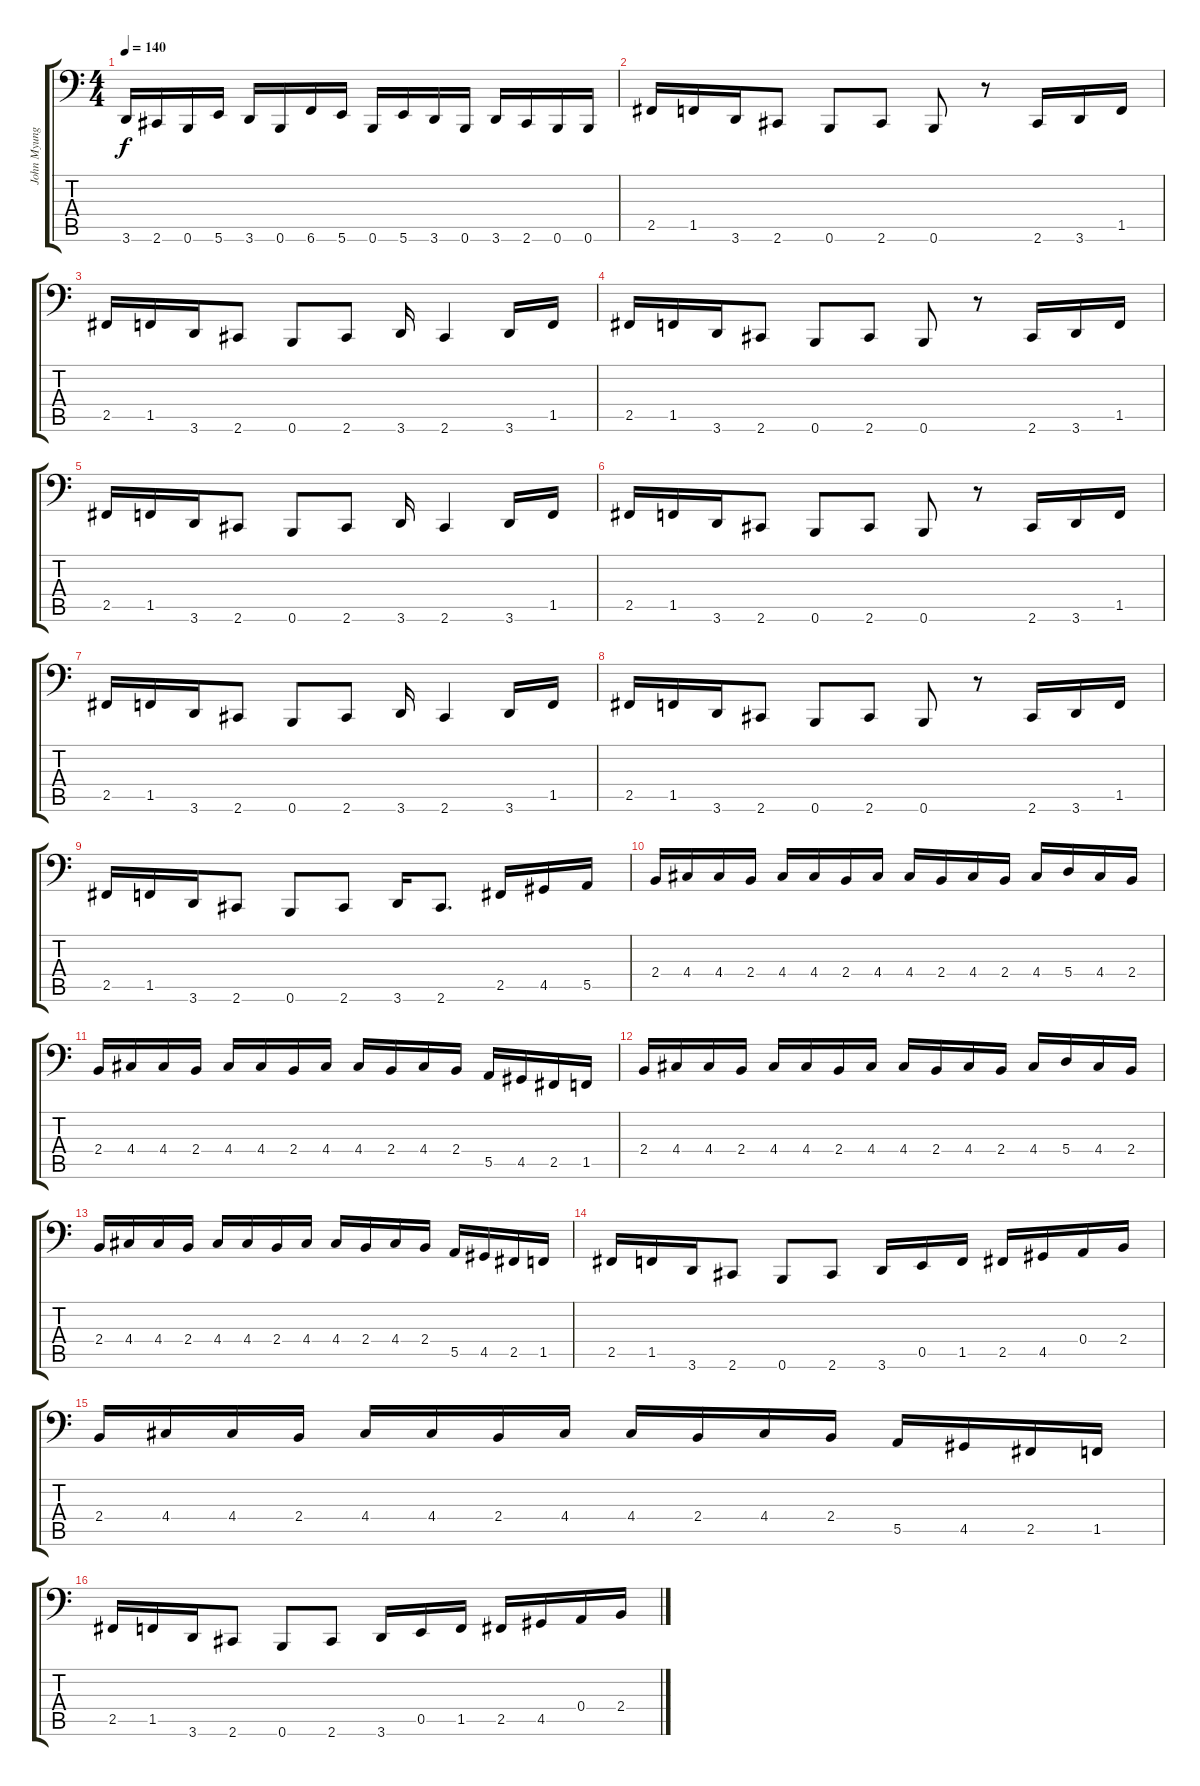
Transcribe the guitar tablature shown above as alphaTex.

\track ("John Myung" "John Myung") {instrument electricbassfinger}
\staff {score tabs}
\tuning (C3 G2 D2 A1 E1 B0) {hide}
\ts (4 4)
\tempo 140
\clef f4
\ks c
3.6.16{dy f} 2.6.16 0.6.16 5.6.16 3.6.16 0.6.16 6.6.16 5.6.16 0.6.16 5.6.16 3.6.16 0.6.16 3.6.16 2.6.16 0.6.16 0.6.16 |
2.5.16 1.5.16 3.6.16 2.6.8 0.6.8 2.6.8 0.6.8 r.8 2.6.16 3.6.16 1.5.16 |
2.5.16 1.5.16 3.6.16 2.6.8 0.6.8 2.6.8 3.6.16 2.6.4 3.6.16 1.5.16 |
2.5.16 1.5.16 3.6.16 2.6.8 0.6.8 2.6.8 0.6.8 r.8 2.6.16 3.6.16 1.5.16 |
2.5.16 1.5.16 3.6.16 2.6.8 0.6.8 2.6.8 3.6.16 2.6.4 3.6.16 1.5.16 |
2.5.16 1.5.16 3.6.16 2.6.8 0.6.8 2.6.8 0.6.8 r.8 2.6.16 3.6.16 1.5.16 |
2.5.16 1.5.16 3.6.16 2.6.8 0.6.8 2.6.8 3.6.16 2.6.4 3.6.16 1.5.16 |
2.5.16 1.5.16 3.6.16 2.6.8 0.6.8 2.6.8 0.6.8 r.8 2.6.16 3.6.16 1.5.16 |
2.5.16 1.5.16 3.6.16 2.6.8 0.6.8 2.6.8 3.6.16 2.6.8{d} 2.5.16 4.5.16 5.5.16 |
2.4.16 4.4.16 4.4.16 2.4.16 4.4.16 4.4.16 2.4.16 4.4.16 4.4.16 2.4.16 4.4.16 2.4.16 4.4.16 5.4.16 4.4.16 2.4.16 |
2.4.16 4.4.16 4.4.16 2.4.16 4.4.16 4.4.16 2.4.16 4.4.16 4.4.16 2.4.16 4.4.16 2.4.16 5.5.16 4.5.16 2.5.16 1.5.16 |
2.4.16 4.4.16 4.4.16 2.4.16 4.4.16 4.4.16 2.4.16 4.4.16 4.4.16 2.4.16 4.4.16 2.4.16 4.4.16 5.4.16 4.4.16 2.4.16 |
2.4.16 4.4.16 4.4.16 2.4.16 4.4.16 4.4.16 2.4.16 4.4.16 4.4.16 2.4.16 4.4.16 2.4.16 5.5.16 4.5.16 2.5.16 1.5.16 |
2.5.16 1.5.16 3.6.16 2.6.8 0.6.8 2.6.8 3.6.16 0.5.16 1.5.16 2.5.16 4.5.16 0.4.16 2.4.16 |
2.4.16 4.4.16 4.4.16 2.4.16 4.4.16 4.4.16 2.4.16 4.4.16 4.4.16 2.4.16 4.4.16 2.4.16 5.5.16 4.5.16 2.5.16 1.5.16 |
2.5.16 1.5.16 3.6.16 2.6.8 0.6.8 2.6.8 3.6.16 0.5.16 1.5.16 2.5.16 4.5.16 0.4.16 2.4.16
